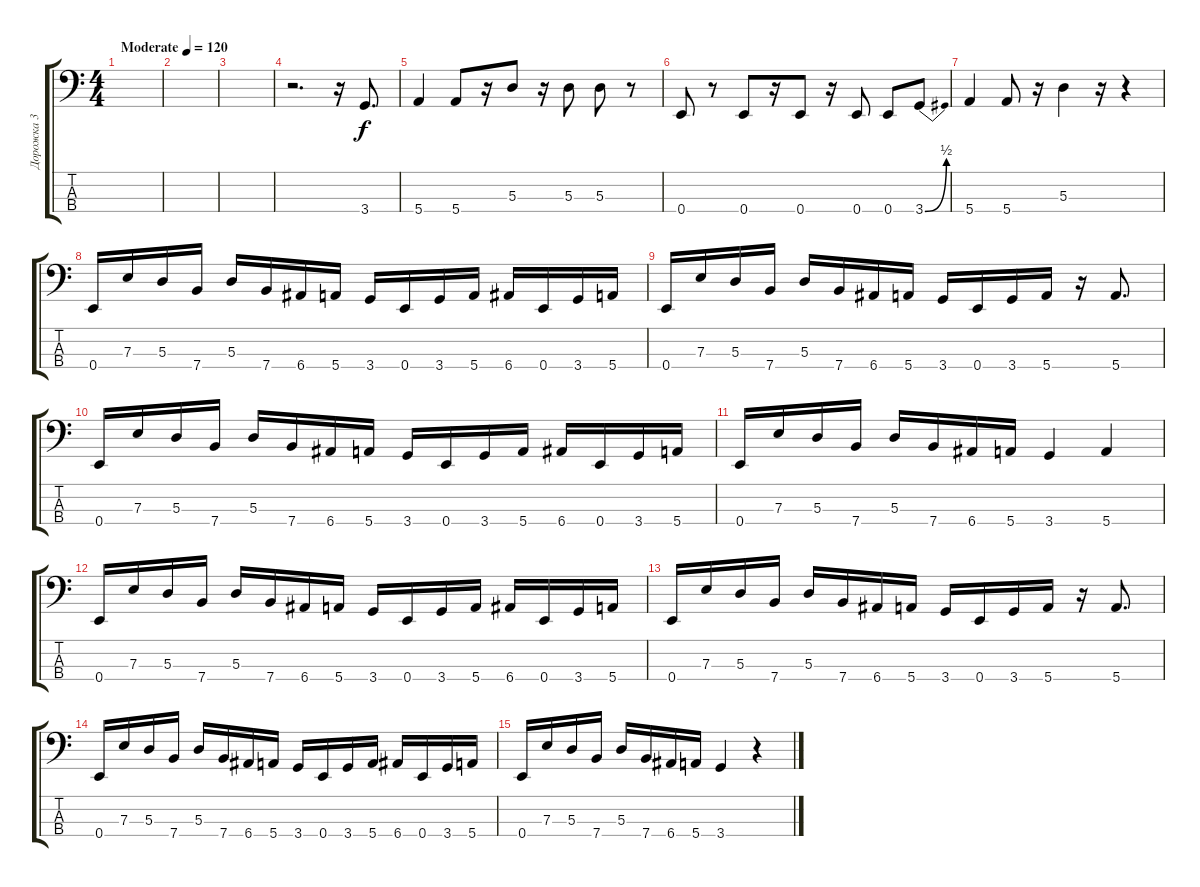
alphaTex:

\track ("Дорожка 3" "Дорожка 3") {instrument electricbassfinger}
\staff {score tabs}
\tuning (G2 D2 A1 E1) {hide}
\ts (4 4)
\tempo (120 "Moderate")
\clef f4
\ks c
|
|
|
r.2{d} r.16 3.4.8{d} |
5.4.4 5.4.8 r.16 5.3.8 r.16 5.3.8 5.3.8 r.8 |
0.4.8 r.8 0.4.8 r.16 0.4.8 r.16 0.4.8 0.4.8 3.4{be (bend 0 0 60 2)}.8 |
5.4.4 5.4.8 r.16 5.3.4 r.16 r.4 |
0.4.16 7.3.16 5.3.16 7.4.16 5.3.16 7.4.16 6.4.16 5.4.16 3.4.16 0.4.16 3.4.16 5.4.16 6.4.16 0.4.16 3.4.16 5.4.16 |
0.4.16 7.3.16 5.3.16 7.4.16 5.3.16 7.4.16 6.4.16 5.4.16 3.4.16 0.4.16 3.4.16 5.4.16 r.16 5.4.8{d} |
0.4.16 7.3.16 5.3.16 7.4.16 5.3.16 7.4.16 6.4.16 5.4.16 3.4.16 0.4.16 3.4.16 5.4.16 6.4.16 0.4.16 3.4.16 5.4.16 |
0.4.16 7.3.16 5.3.16 7.4.16 5.3.16 7.4.16 6.4.16 5.4.16 3.4.4 5.4.4 |
0.4.16 7.3.16 5.3.16 7.4.16 5.3.16 7.4.16 6.4.16 5.4.16 3.4.16 0.4.16 3.4.16 5.4.16 6.4.16 0.4.16 3.4.16 5.4.16 |
0.4.16 7.3.16 5.3.16 7.4.16 5.3.16 7.4.16 6.4.16 5.4.16 3.4.16 0.4.16 3.4.16 5.4.16 r.16 5.4.8{d} |
0.4.16 7.3.16 5.3.16 7.4.16 5.3.16 7.4.16 6.4.16 5.4.16 3.4.16 0.4.16 3.4.16 5.4.16 6.4.16 0.4.16 3.4.16 5.4.16 |
0.4.16 7.3.16 5.3.16 7.4.16 5.3.16 7.4.16 6.4.16 5.4.16 3.4.4 r.4
